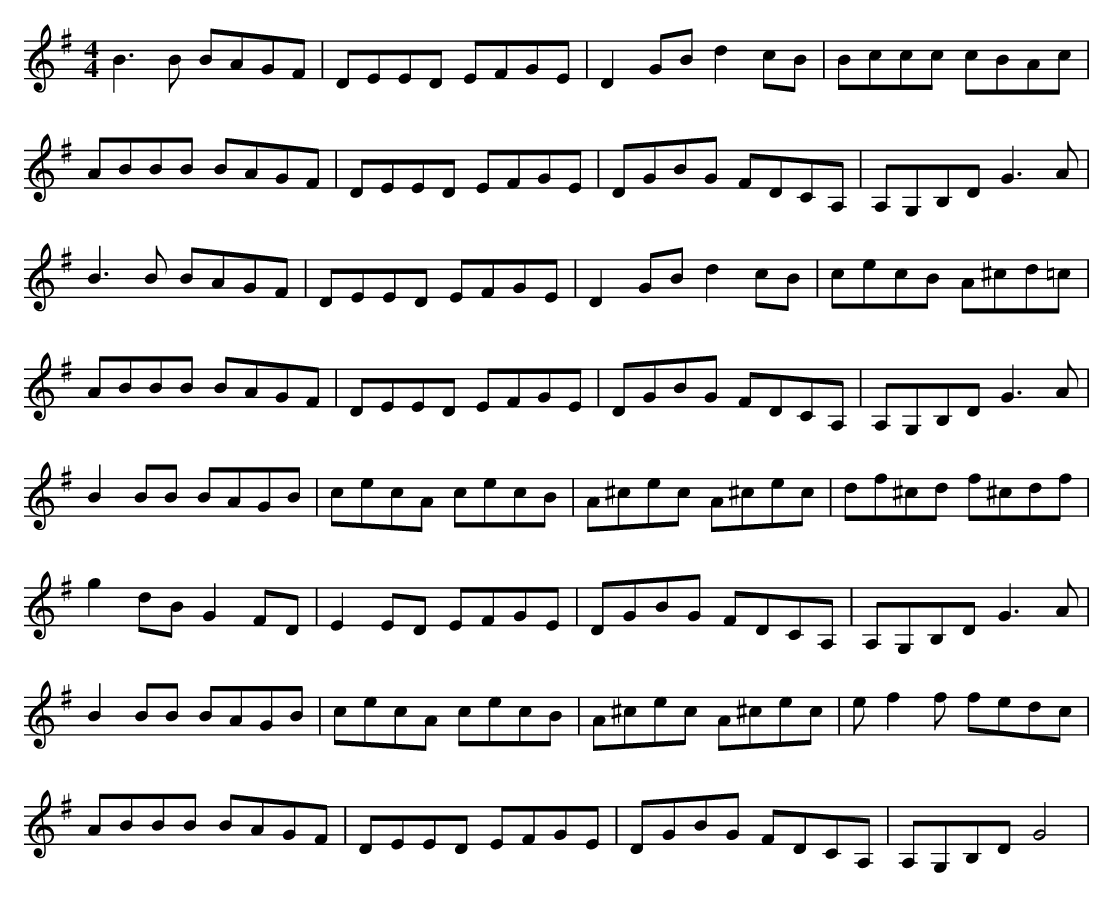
X:1
M:4/4
K:G
B3B BAGF|DEED EFGE|D2GB d2cB|Bccc cBAc|
ABBB BAGF|DEED EFGE|DGBG FDCA,|A,G,B,D G3A|
B3B BAGF|DEED EFGE|D2GB d2cB|cecB A^cd=c|
ABBB BAGF|DEED EFGE|DGBG FDCA,|A,G,B,D G3A|
B2BB BAGB|cecA cecB|A^cec A^cec|df^cd f^cdf|
g2dB G2FD|E2ED EFGE|DGBG FDCA,|A,G,B,D G3A|
B2BB BAGB|cecA cecB|A^cec A^cec|ef2f fedc|
ABBB BAGF|DEED EFGE|DGBG FDCA,|A,G,B,D G4|
